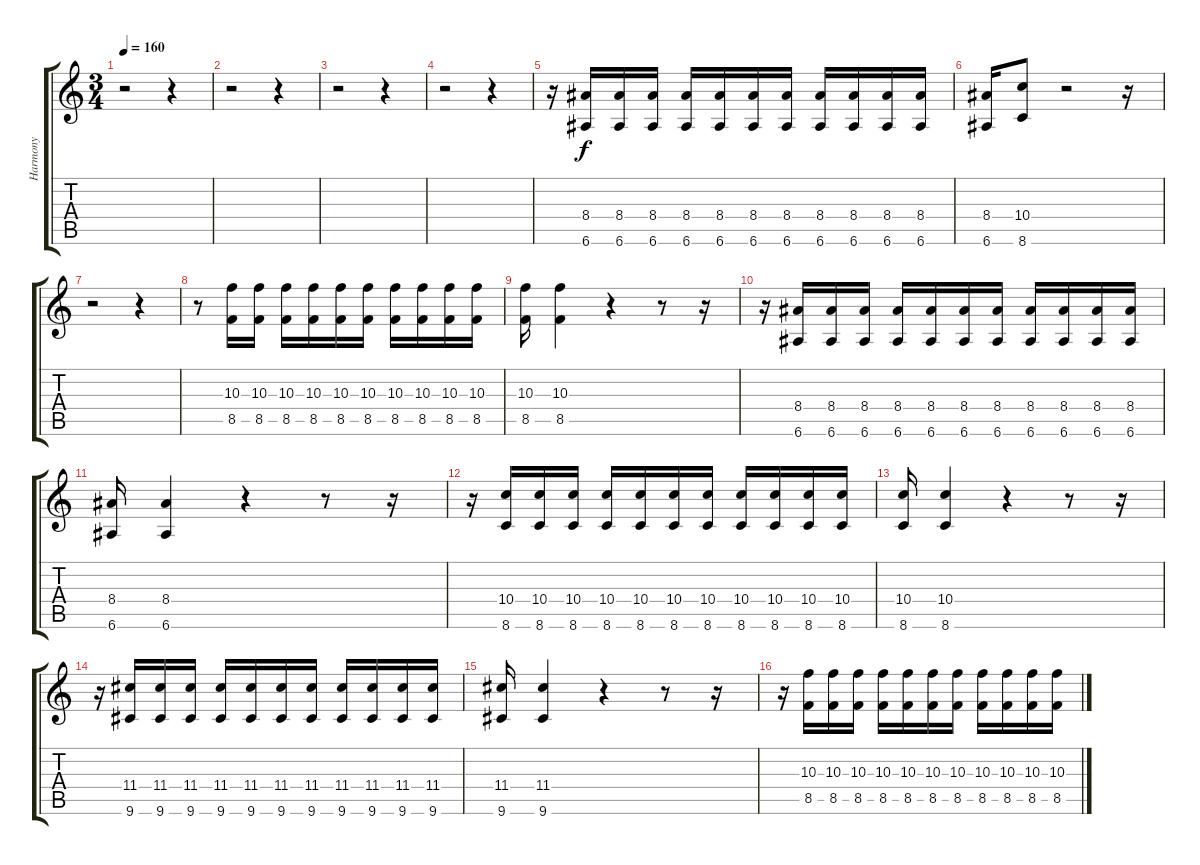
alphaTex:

\track ("Harmony" "Harmony") {instrument overdrivenguitar}
\staff {score tabs}
\tuning (E4 B3 G3 D3 A2 E2) {hide}
\ts (3 4)
\tempo 160
\clef g2
\ks c
r.2{dy f} r.4 |
r.2 r.4 |
r.2 r.4 |
r.2 r.4 |
r.16 (8.4 6.6).16 (8.4 6.6).16 (8.4 6.6).16 (8.4 6.6).16 (8.4 6.6).16 (8.4 6.6).16 (8.4 6.6).16 (8.4 6.6).16 (8.4 6.6).16 (8.4 6.6).16 (8.4 6.6).16 |
(8.4 6.6).16 (10.4 8.6).8 r.2 r.16 |
r.2 r.4 |
r.8 (10.3 8.5).16 (10.3 8.5).16 (10.3 8.5).16 (10.3 8.5).16 (10.3 8.5).16 (10.3 8.5).16 (10.3 8.5).16 (10.3 8.5).16 (10.3 8.5).16 (10.3 8.5).16 |
(10.3 8.5).16 (10.3 8.5).4 r.4 r.8 r.16 |
r.16 (8.4 6.6).16 (8.4 6.6).16 (8.4 6.6).16 (8.4 6.6).16 (8.4 6.6).16 (8.4 6.6).16 (8.4 6.6).16 (8.4 6.6).16 (8.4 6.6).16 (8.4 6.6).16 (8.4 6.6).16 |
(8.4 6.6).16 (8.4 6.6).4 r.4 r.8 r.16 |
r.16 (10.4 8.6).16 (10.4 8.6).16 (10.4 8.6).16 (10.4 8.6).16 (10.4 8.6).16 (10.4 8.6).16 (10.4 8.6).16 (10.4 8.6).16 (10.4 8.6).16 (10.4 8.6).16 (10.4 8.6).16 |
(10.4 8.6).16 (10.4 8.6).4 r.4 r.8 r.16 |
r.16 (11.4 9.6).16 (11.4 9.6).16 (11.4 9.6).16 (11.4 9.6).16 (11.4 9.6).16 (11.4 9.6).16 (11.4 9.6).16 (11.4 9.6).16 (11.4 9.6).16 (11.4 9.6).16 (11.4 9.6).16 |
(11.4 9.6).16 (11.4 9.6).4 r.4 r.8 r.16 |
r.16 (10.3 8.5).16 (10.3 8.5).16 (10.3 8.5).16 (10.3 8.5).16 (10.3 8.5).16 (10.3 8.5).16 (10.3 8.5).16 (10.3 8.5).16 (10.3 8.5).16 (10.3 8.5).16 (10.3 8.5).16
